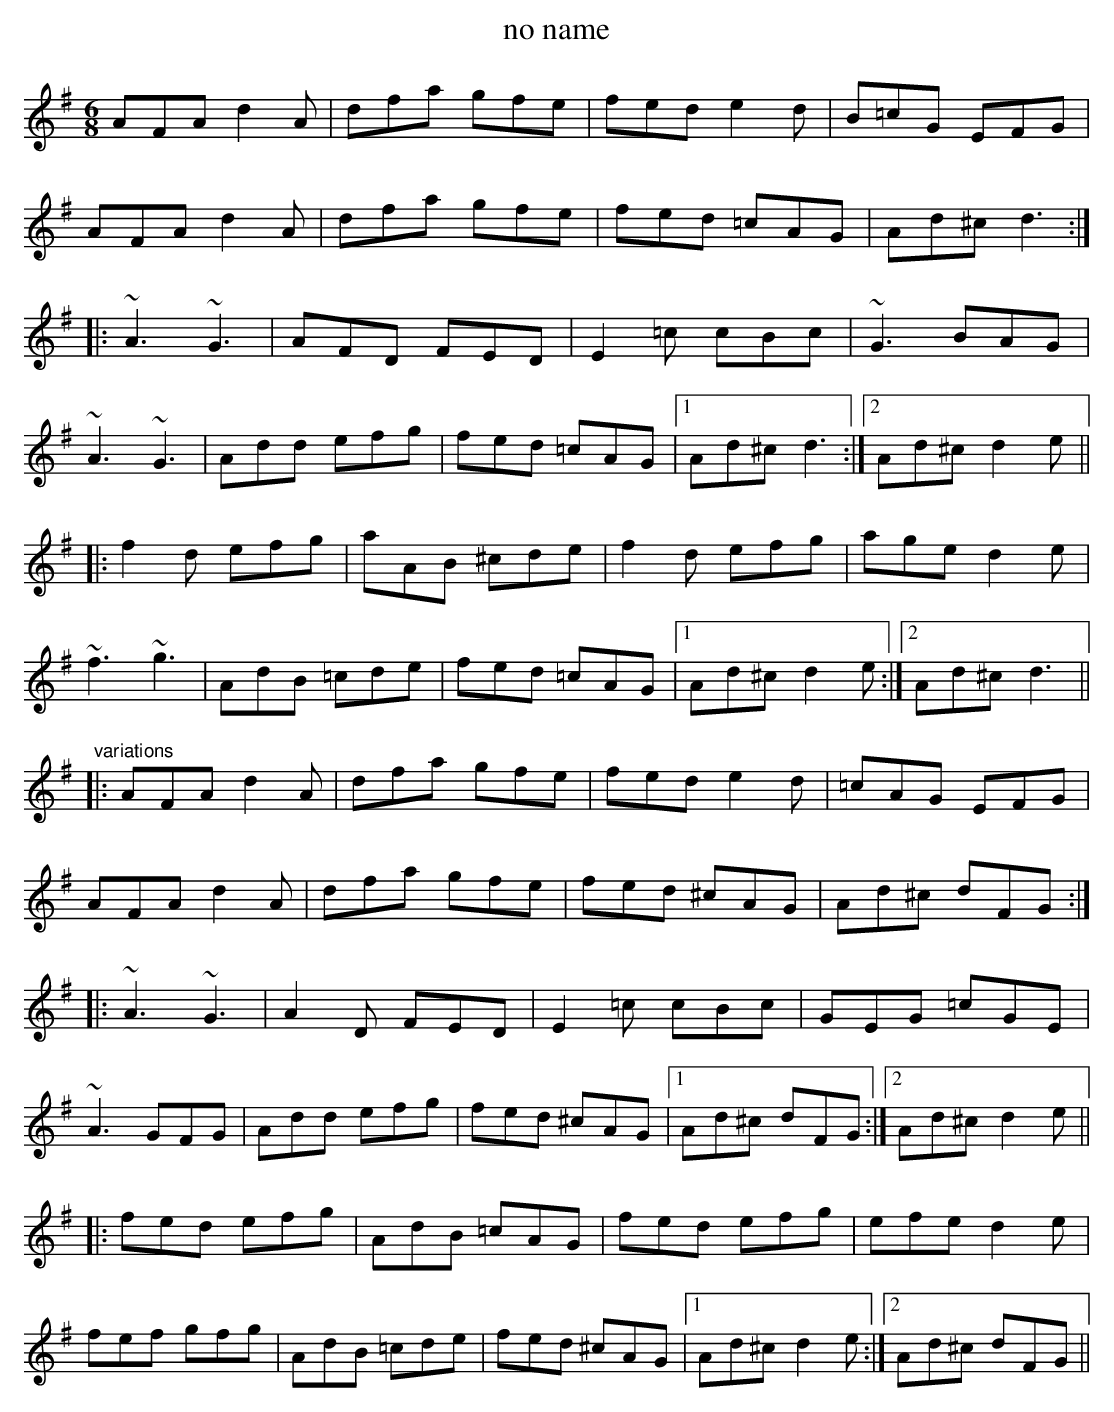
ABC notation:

X:1
T:no name
M:6/8
K:Dmix
AFA d2A|dfa gfe|fed e2d|B=cG EFG|
AFA d2A|dfa gfe|fed =cAG|Ad^c d3:|
|:~A3 ~G3|AFD FED|E2=c cBc|~G3 BAG|
~A3 ~G3|Add efg|fed =cAG|1 Ad^c d3:|2 Ad^c d2e||
|:f2d efg|aAB ^cde|f2d efg|age d2e|
~f3 ~g3|AdB =cde|fed =cAG|1 Ad^c d2e:|2 Ad^c d3||
"variations"
|:AFA d2A|dfa gfe|fed e2d|=cAG EFG|
AFA d2A|dfa gfe|fed ^cAG|Ad^c dFG:|
|:~A3 ~G3|A2D FED|E2=c cBc|GEG =cGE|
~A3 GFG|Add efg|fed ^cAG|1 Ad^c dFG:|2 Ad^c d2e||
|:fed efg|AdB =cAG|fed efg|efe d2e|
fef gfg|AdB =cde|fed ^cAG|1 Ad^c d2e:|2 Ad^c dFG||
